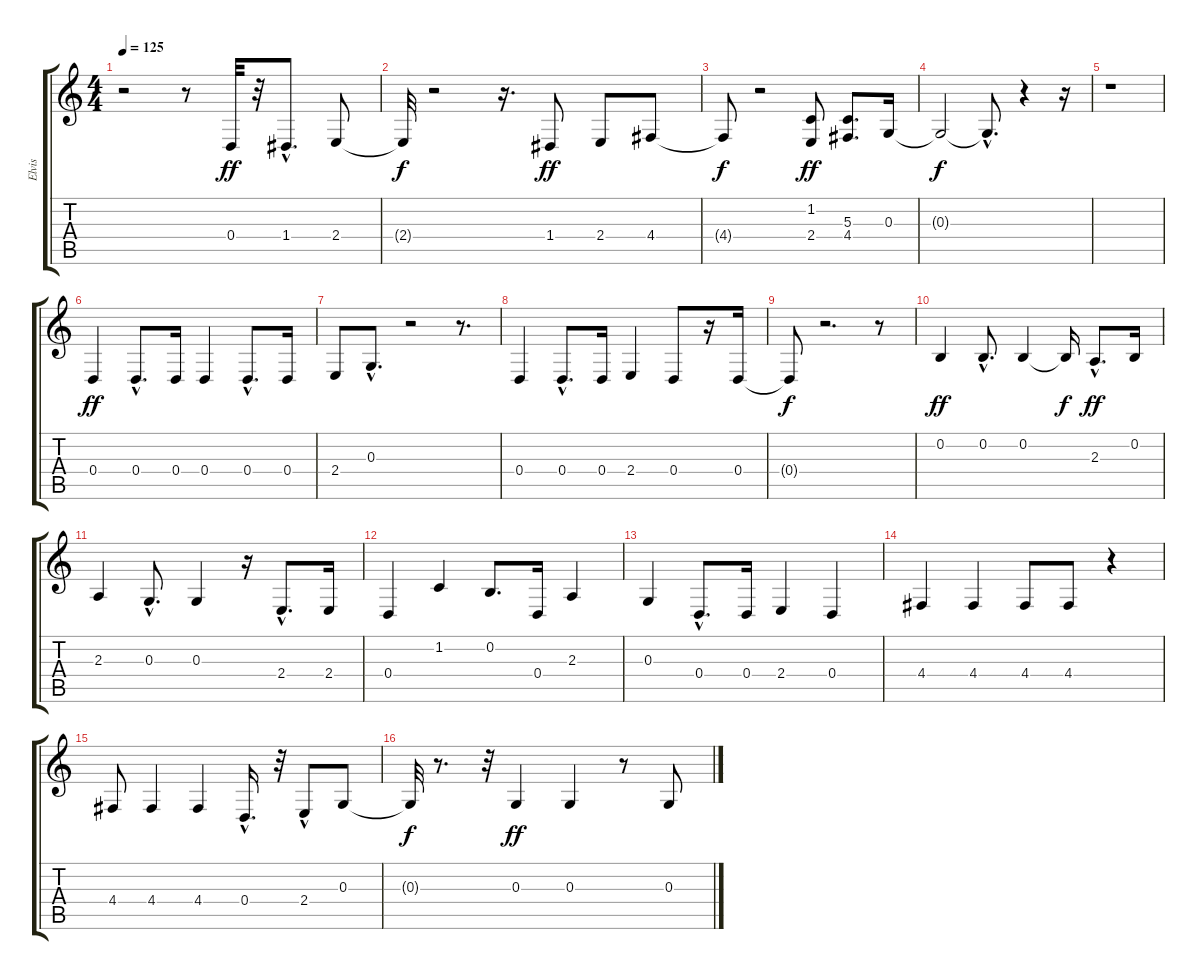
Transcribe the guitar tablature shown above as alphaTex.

\track ("Elvis" "Elvis") {instrument clarinet}
\staff {score tabs}
\tuning (E4 B3 G3 D3 A2 E2) {hide}
\ts (4 4)
\tempo 125
\clef g2
\ks c
r.2{dy ff instrument clarinet} r.8 0.4.32 r.32 1.4{hac}.8{d} 2.4.8 |
2.4{t}.32{dy f} r.2 r.16{d} 1.4.8{dy ff} 2.4.8 4.4.8 |
4.4{t}.8{dy f} r.2 (1.2 2.4).8{dy ff} (5.3 4.4).8{d} 0.3.16 |
0.3{t}.2{dy f} 0.3{hac t}.8{d} r.4 r.16 |
r.1 |
0.4.4{dy ff} 0.4{hac}.8{d} 0.4.16 0.4.4 0.4{hac}.8{d} 0.4.16 |
2.4.8 0.3{hac}.8{d} r.2 r.8{d} |
0.4.4 0.4{hac}.8{d} 0.4.16 2.4.4 0.4.8 r.16 0.4.16 |
0.4{t}.8{dy f} r.2{d} r.8 |
0.2.4{dy ff} 0.2{hac}.8{d} 0.2.4 0.2{t}.16{dy f} 2.3{hac}.8{d dy ff} 0.2.16 |
2.3.4 0.3{hac}.8{d} 0.3.4 r.16 2.4{hac}.8{d} 2.4.16 |
0.4.4 1.2.4 0.2.8{d} 0.4.16 2.3.4 |
0.3.4 0.4{hac}.8{d} 0.4.16 2.4.4 0.4.4 |
4.4.4 4.4.4 4.4.8 4.4.8 r.4 |
4.4.8 4.4.4 4.4.4 0.4{hac}.16{d} r.32 2.4{hac}.8 0.3.8 |
0.3{t}.32{dy f} r.8{d} r.32 0.3.4{dy ff} 0.3.4 r.8 0.3.8
